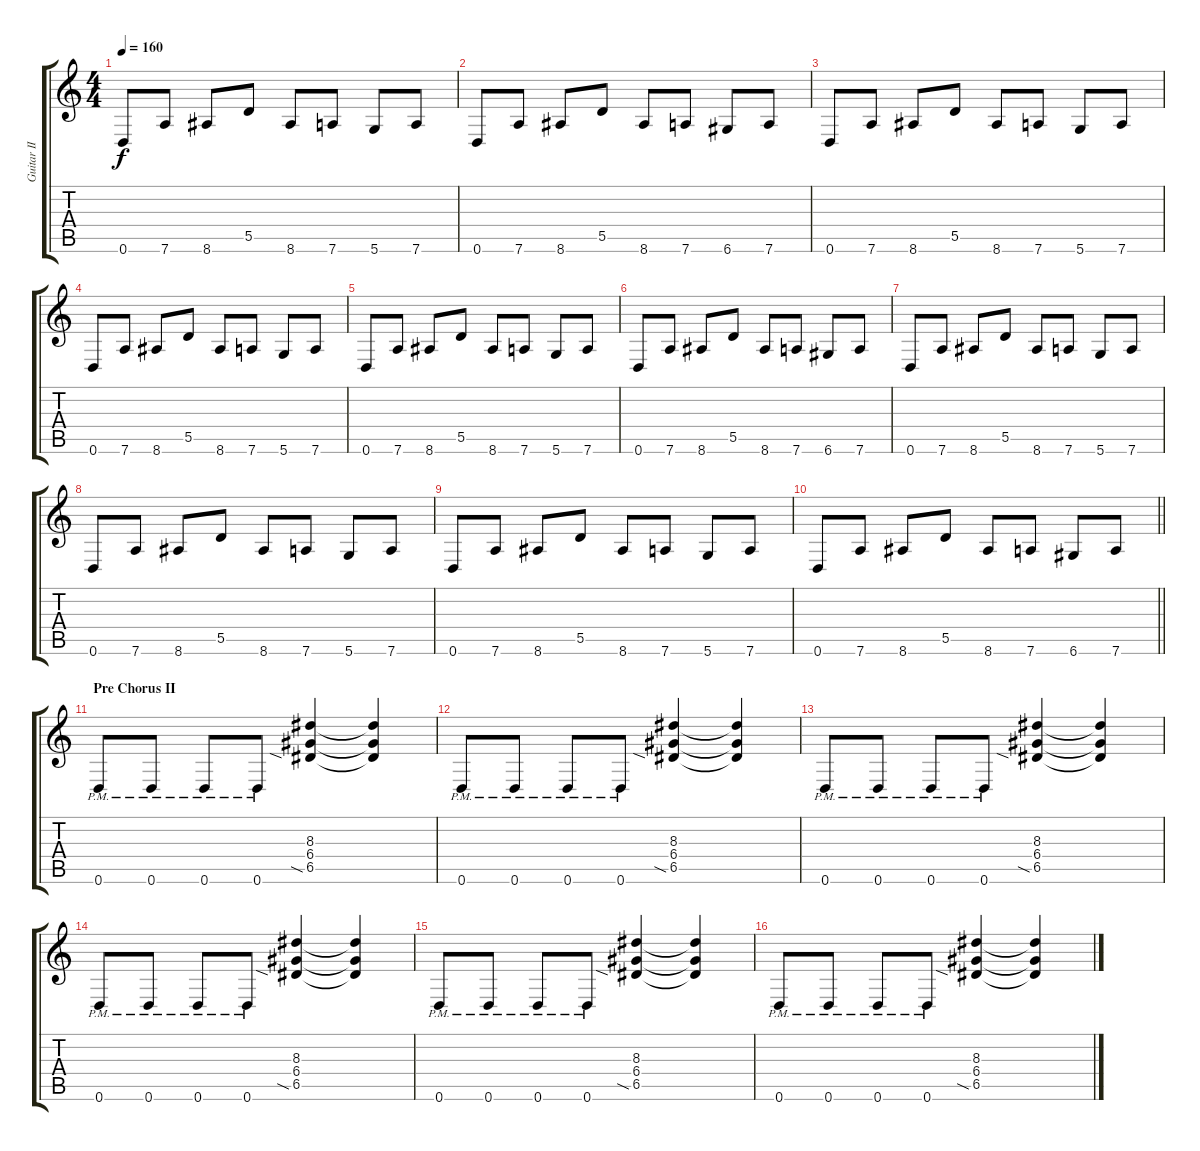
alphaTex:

\track ("Guitar II" "Guitar II") {instrument distortionguitar}
\staff {score tabs}
\tuning (E4 B3 G3 D3 A2 D2) {hide}
\ts (4 4)
\tempo 160
\clef g2
\ks c
0.6.8{dy f} 7.6.8 8.6.8 5.5.8 8.6.8 7.6.8 5.6.8 7.6.8 |
0.6.8 7.6.8 8.6.8 5.5.8 8.6.8 7.6.8 6.6.8 7.6.8 |
0.6.8 7.6.8 8.6.8 5.5.8 8.6.8 7.6.8 5.6.8 7.6.8 |
0.6.8 7.6.8 8.6.8 5.5.8 8.6.8 7.6.8 5.6.8 7.6.8 |
0.6.8 7.6.8 8.6.8 5.5.8 8.6.8 7.6.8 5.6.8 7.6.8 |
0.6.8 7.6.8 8.6.8 5.5.8 8.6.8 7.6.8 6.6.8 7.6.8 |
0.6.8 7.6.8 8.6.8 5.5.8 8.6.8 7.6.8 5.6.8 7.6.8 |
0.6.8 7.6.8 8.6.8 5.5.8 8.6.8 7.6.8 5.6.8 7.6.8 |
0.6.8 7.6.8 8.6.8 5.5.8 8.6.8 7.6.8 5.6.8 7.6.8 |
\barLineRight lightlight
0.6.8 7.6.8 8.6.8 5.5.8 8.6.8 7.6.8 6.6.8 7.6.8 |
\section ("" "Pre Chorus II")
0.6{pm}.8{volume 11} 0.6{pm}.8 0.6{pm}.8 0.6{pm}.8 (8.3 6.4 6.5{sia}).4 (8.3{t} 6.4{t} 6.5{t}).4 |
0.6{pm}.8 0.6{pm}.8 0.6{pm}.8 0.6{pm}.8 (8.3 6.4 6.5{sia}).4 (8.3{t} 6.4{t} 6.5{t}).4 |
0.6{pm}.8 0.6{pm}.8 0.6{pm}.8 0.6{pm}.8 (8.3 6.4 6.5{sia}).4 (8.3{t} 6.4{t} 6.5{t}).4 |
0.6{pm}.8 0.6{pm}.8 0.6{pm}.8 0.6{pm}.8 (8.3 6.4 6.5{sia}).4 (8.3{t} 6.4{t} 6.5{t}).4 |
0.6{pm}.8 0.6{pm}.8 0.6{pm}.8 0.6{pm}.8 (8.3 6.4 6.5{sia}).4 (8.3{t} 6.4{t} 6.5{t}).4 |
0.6{pm}.8 0.6{pm}.8 0.6{pm}.8 0.6{pm}.8 (8.3 6.4 6.5{sia}).4 (8.3{t} 6.4{t} 6.5{t}).4
